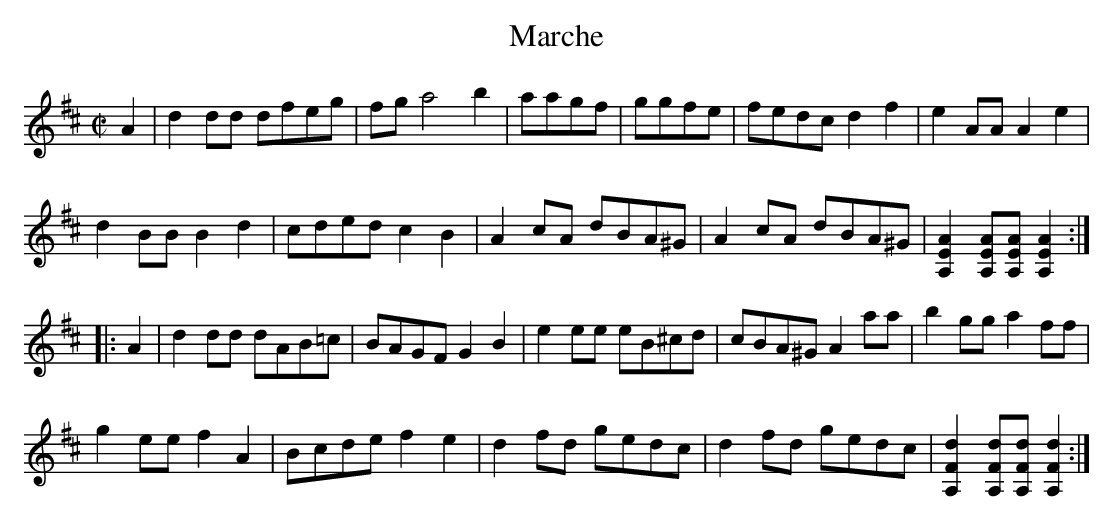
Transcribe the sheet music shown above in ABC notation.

X:1
T:Marche
K:Dmaj
M:C|
L:1/8
A2|d2 dd dfeg|fg a4 b2|aagf|ggfe|fedc d2 f2|e2 AA A2 e2|
d2 BB B2 d2|cded c2 B2|A2 cA dBA^G|A2 cA dBA^G|[A,EA]2 [A,EA][A,EA] [A,EA]2:|
|:A2|d2 dd dAB=c|BAGF G2 B2|e2 ee eB^cd|cBA^G A2 aa|b2 gg a2 ff|
g2 ee f2 A2|Bcde f2 e2|d2 fd gedc|d2 fd gedc|[A,Fd]2 [A,Fd][A,Fd] [A,Fd]2:|]
